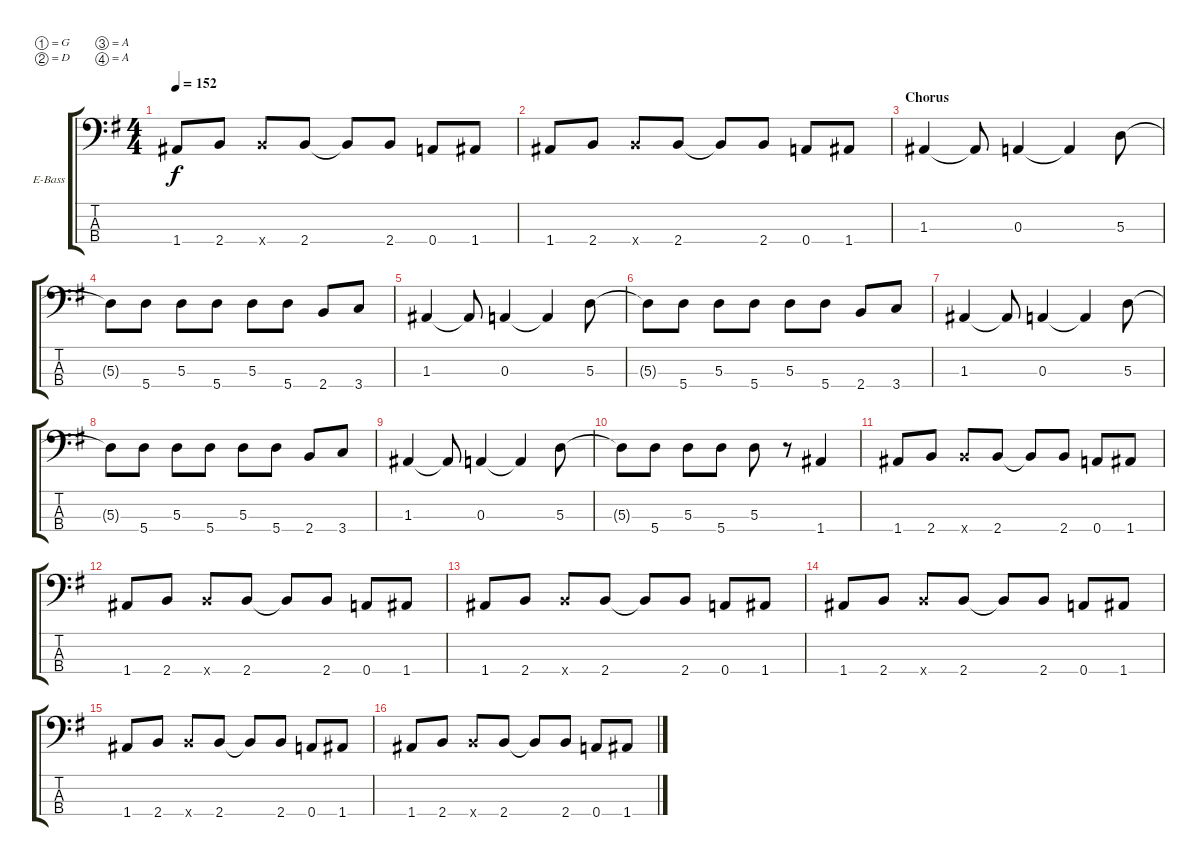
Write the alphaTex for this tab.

\defaultSystemsLayout 4
\bracketExtendMode groupsimilarinstruments
\firstSystemTrackNameOrientation horizontal
\otherSystemsTrackNameOrientation horizontal
\track ("Electric Bass" "E-Bass") {instrument electricbassfinger}
\staff {score tabs}
\tuning (G2 D2 A1 A1)
\ts (4 4)
\tempo 152
\clef f4
\ks g
1.4.8{dy f} 2.4.8 2.4{x}.8 2.4.8 2.4{t}.8 2.4.8 0.4.8 1.4.8 |
1.4.8 2.4.8 2.4{x}.8 2.4.8 2.4{t}.8 2.4.8 0.4.8 1.4.8 |
\section ("" "Chorus")
1.3.4 1.3{t}.8 0.3.4 0.3{t}.4 5.3.8 |
5.3{t}.8 5.4.8 5.3.8 5.4.8 5.3.8 5.4.8 2.4.8 3.4.8 |
1.3.4 1.3{t}.8 0.3.4 0.3{t}.4 5.3.8 |
5.3{t}.8 5.4.8 5.3.8 5.4.8 5.3.8 5.4.8 2.4.8 3.4.8 |
1.3.4 1.3{t}.8 0.3.4 0.3{t}.4 5.3.8 |
5.3{t}.8 5.4.8 5.3.8 5.4.8 5.3.8 5.4.8 2.4.8 3.4.8 |
1.3.4 1.3{t}.8 0.3.4 0.3{t}.4 5.3.8 |
5.3{t}.8 5.4.8 5.3.8 5.4.8 5.3.8 r.8 1.4.4 |
1.4.8 2.4.8 2.4{x}.8 2.4.8 2.4{t}.8 2.4.8 0.4.8 1.4.8 |
1.4.8 2.4.8 2.4{x}.8 2.4.8 2.4{t}.8 2.4.8 0.4.8 1.4.8 |
1.4.8 2.4.8 2.4{x}.8 2.4.8 2.4{t}.8 2.4.8 0.4.8 1.4.8 |
1.4.8 2.4.8 2.4{x}.8 2.4.8 2.4{t}.8 2.4.8 0.4.8 1.4.8 |
1.4.8 2.4.8 2.4{x}.8 2.4.8 2.4{t}.8 2.4.8 0.4.8 1.4.8 |
1.4.8 2.4.8 2.4{x}.8 2.4.8 2.4{t}.8 2.4.8 0.4.8 1.4.8
